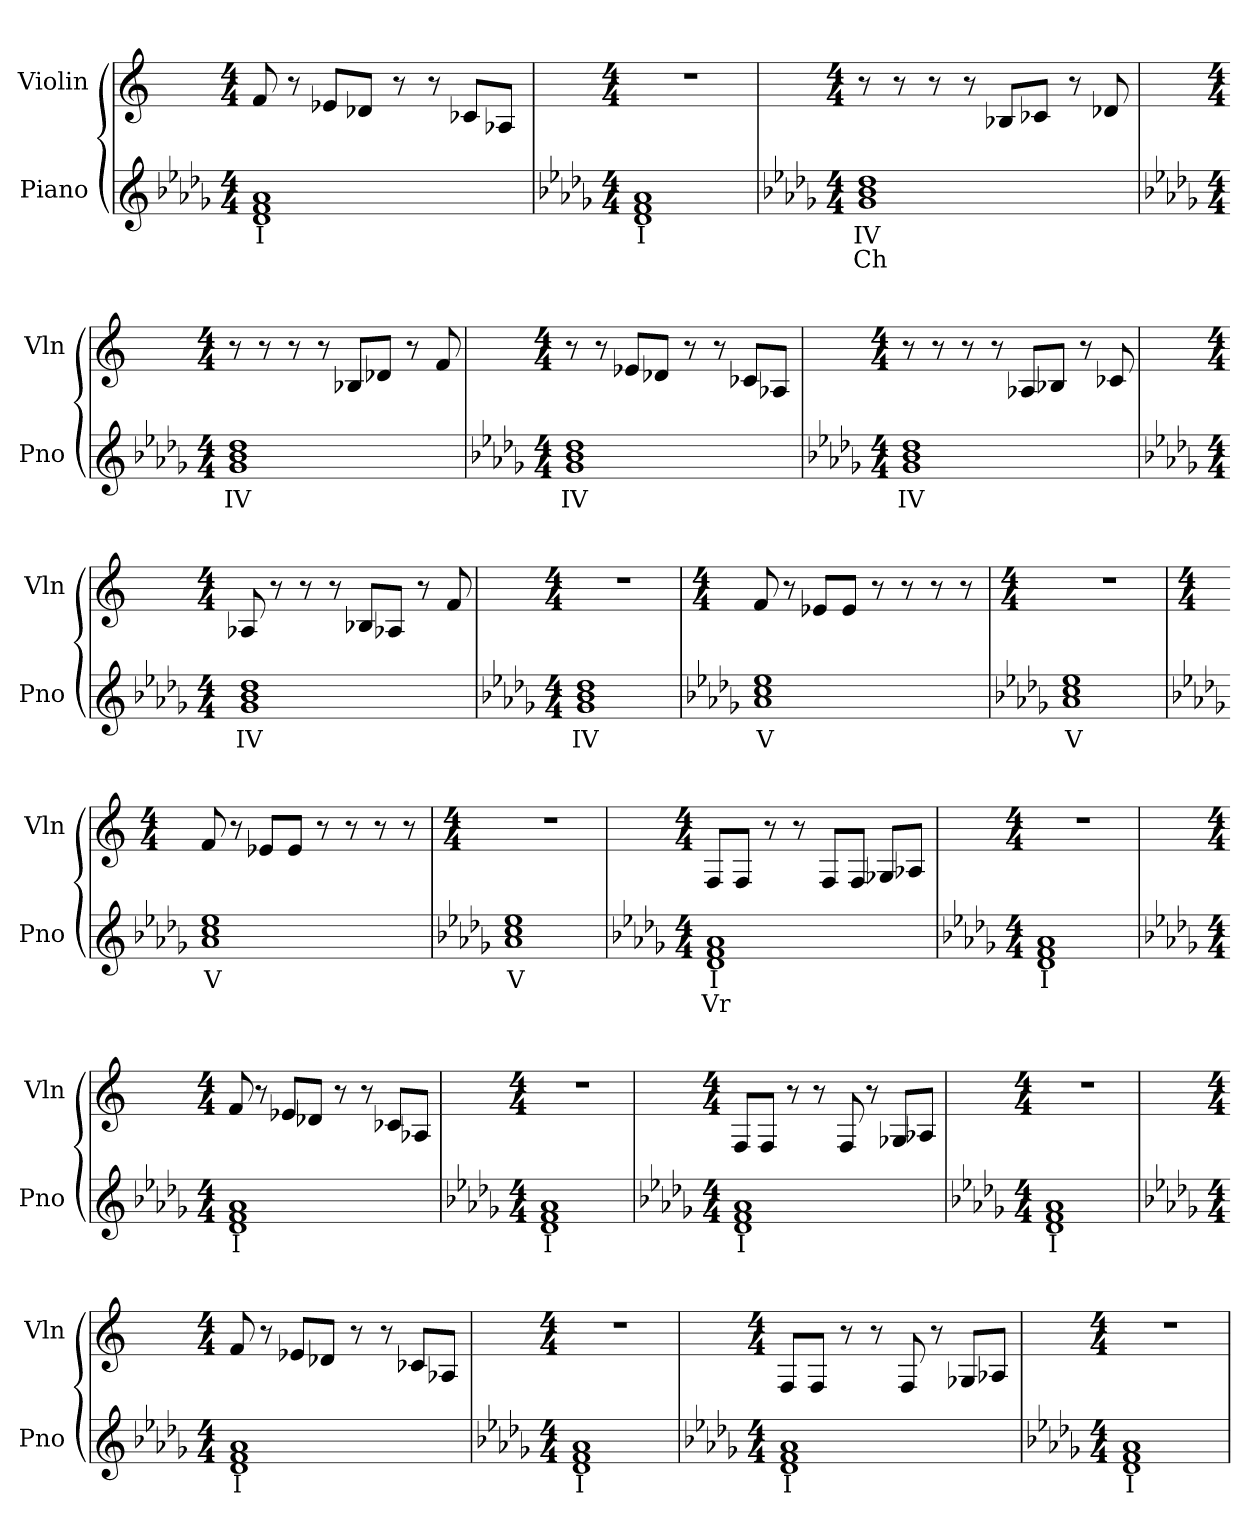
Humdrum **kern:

**kern	**text	**text	**kern
*part2	*part2	*part2	*part1
*staff2	*staff2	*staff2	*staff1
*I"Piano	*	*	*I"Violin
*I'Pno	*	*	*I'Vln
*k[b-e-a-d-g-]	*	*	*
*D-:	*	*	*
*M4/4	*	*	*M4/4
=	=	=	=
1d- 1f 1a-	I	.	8f
.	.	.	8r
.	.	.	8e-XL
.	.	.	8d-XJ
.	.	.	8r
.	.	.	8r
.	.	.	8c-XL
.	.	.	8A-XJ
=	=	=	=
*k[b-e-a-d-g-]	*	*	*
*D-:	*	*	*
*M4/4	*	*	*M4/4
1d- 1f 1a-	I	.	1r
=	=	=	=
*k[b-e-a-d-g-]	*	*	*
*D-:	*	*	*
*M4/4	*	*	*M4/4
1g- 1b- 1dd-	IV	Ch	8r
.	.	.	8r
.	.	.	8r
.	.	.	8r
.	.	.	8B-XL
.	.	.	8c-XJ
.	.	.	8r
.	.	.	8d-X
=	=	=	=
*k[b-e-a-d-g-]	*	*	*
*D-:	*	*	*
*M4/4	*	*	*M4/4
1g- 1b- 1dd-	IV	.	8r
.	.	.	8r
.	.	.	8r
.	.	.	8r
.	.	.	8B-XL
.	.	.	8d-XJ
.	.	.	8r
.	.	.	8f
=	=	=	=
*k[b-e-a-d-g-]	*	*	*
*D-:	*	*	*
*M4/4	*	*	*M4/4
1g- 1b- 1dd-	IV	.	8r
.	.	.	8r
.	.	.	8e-XL
.	.	.	8d-XJ
.	.	.	8r
.	.	.	8r
.	.	.	8c-XL
.	.	.	8A-XJ
=	=	=	=
*k[b-e-a-d-g-]	*	*	*
*D-:	*	*	*
*M4/4	*	*	*M4/4
1g- 1b- 1dd-	IV	.	8r
.	.	.	8r
.	.	.	8r
.	.	.	8r
.	.	.	8A-XL
.	.	.	8B-XJ
.	.	.	8r
.	.	.	8c-X
=	=	=	=
*k[b-e-a-d-g-]	*	*	*
*D-:	*	*	*
*M4/4	*	*	*M4/4
1g- 1b- 1dd-	IV	.	8A-X
.	.	.	8r
.	.	.	8r
.	.	.	8r
.	.	.	8B-XL
.	.	.	8A-XJ
.	.	.	8r
.	.	.	8f
=	=	=	=
*k[b-e-a-d-g-]	*	*	*
*D-:	*	*	*
*M4/4	*	*	*M4/4
1g- 1b- 1dd-	IV	.	1r
=	=	=	=
*k[b-e-a-d-g-]	*	*	*
*D-:	*	*	*
*	*	*	*M4/4
1a- 1cc 1ee-	V	.	8f
.	.	.	8r
.	.	.	8e-XL
.	.	.	8e-J
.	.	.	8r
.	.	.	8r
.	.	.	8r
.	.	.	8r
=	=	=	=
*k[b-e-a-d-g-]	*	*	*
*D-:	*	*	*
*	*	*	*M4/4
1a- 1cc 1ee-	V	.	1r
=	=	=	=
*k[b-e-a-d-g-]	*	*	*
*D-:	*	*	*
*	*	*	*M4/4
1a- 1cc 1ee-	V	.	8f
.	.	.	8r
.	.	.	8e-XL
.	.	.	8e-J
.	.	.	8r
.	.	.	8r
.	.	.	8r
.	.	.	8r
=	=	=	=
*k[b-e-a-d-g-]	*	*	*
*D-:	*	*	*
*	*	*	*M4/4
1a- 1cc 1ee-	V	.	1r
=	=	=	=
*k[b-e-a-d-g-]	*	*	*
*D-:	*	*	*
*M4/4	*	*	*M4/4
1d- 1f 1a-	I	Vr	8FL
.	.	.	8FJ
.	.	.	8r
.	.	.	8r
.	.	.	8FL
.	.	.	8FJ
.	.	.	8G-XL
.	.	.	8A-XJ
=	=	=	=
*k[b-e-a-d-g-]	*	*	*
*D-:	*	*	*
*M4/4	*	*	*M4/4
1d- 1f 1a-	I	.	1r
=	=	=	=
*k[b-e-a-d-g-]	*	*	*
*D-:	*	*	*
*M4/4	*	*	*M4/4
1d- 1f 1a-	I	.	8f
.	.	.	8r
.	.	.	8e-XL
.	.	.	8d-XJ
.	.	.	8r
.	.	.	8r
.	.	.	8c-XL
.	.	.	8A-XJ
=	=	=	=
*k[b-e-a-d-g-]	*	*	*
*D-:	*	*	*
*M4/4	*	*	*M4/4
1d- 1f 1a-	I	.	1r
=	=	=	=
*k[b-e-a-d-g-]	*	*	*
*D-:	*	*	*
*M4/4	*	*	*M4/4
1d- 1f 1a-	I	.	8FL
.	.	.	8FJ
.	.	.	8r
.	.	.	8r
.	.	.	8F
.	.	.	8r
.	.	.	8G-XL
.	.	.	8A-XJ
=	=	=	=
*k[b-e-a-d-g-]	*	*	*
*D-:	*	*	*
*M4/4	*	*	*M4/4
1d- 1f 1a-	I	.	1r
=	=	=	=
*k[b-e-a-d-g-]	*	*	*
*D-:	*	*	*
*M4/4	*	*	*M4/4
1d- 1f 1a-	I	.	8f
.	.	.	8r
.	.	.	8e-XL
.	.	.	8d-XJ
.	.	.	8r
.	.	.	8r
.	.	.	8c-XL
.	.	.	8A-XJ
=	=	=	=
*k[b-e-a-d-g-]	*	*	*
*D-:	*	*	*
*M4/4	*	*	*M4/4
1d- 1f 1a-	I	.	1r
=	=	=	=
*k[b-e-a-d-g-]	*	*	*
*D-:	*	*	*
*M4/4	*	*	*M4/4
1d- 1f 1a-	I	.	8FL
.	.	.	8FJ
.	.	.	8r
.	.	.	8r
.	.	.	8F
.	.	.	8r
.	.	.	8G-XL
.	.	.	8A-XJ
=	=	=	=
*k[b-e-a-d-g-]	*	*	*
*D-:	*	*	*
*M4/4	*	*	*M4/4
1d- 1f 1a-	I	.	1r
=	=	=	=
*-	*-	*-	*-
